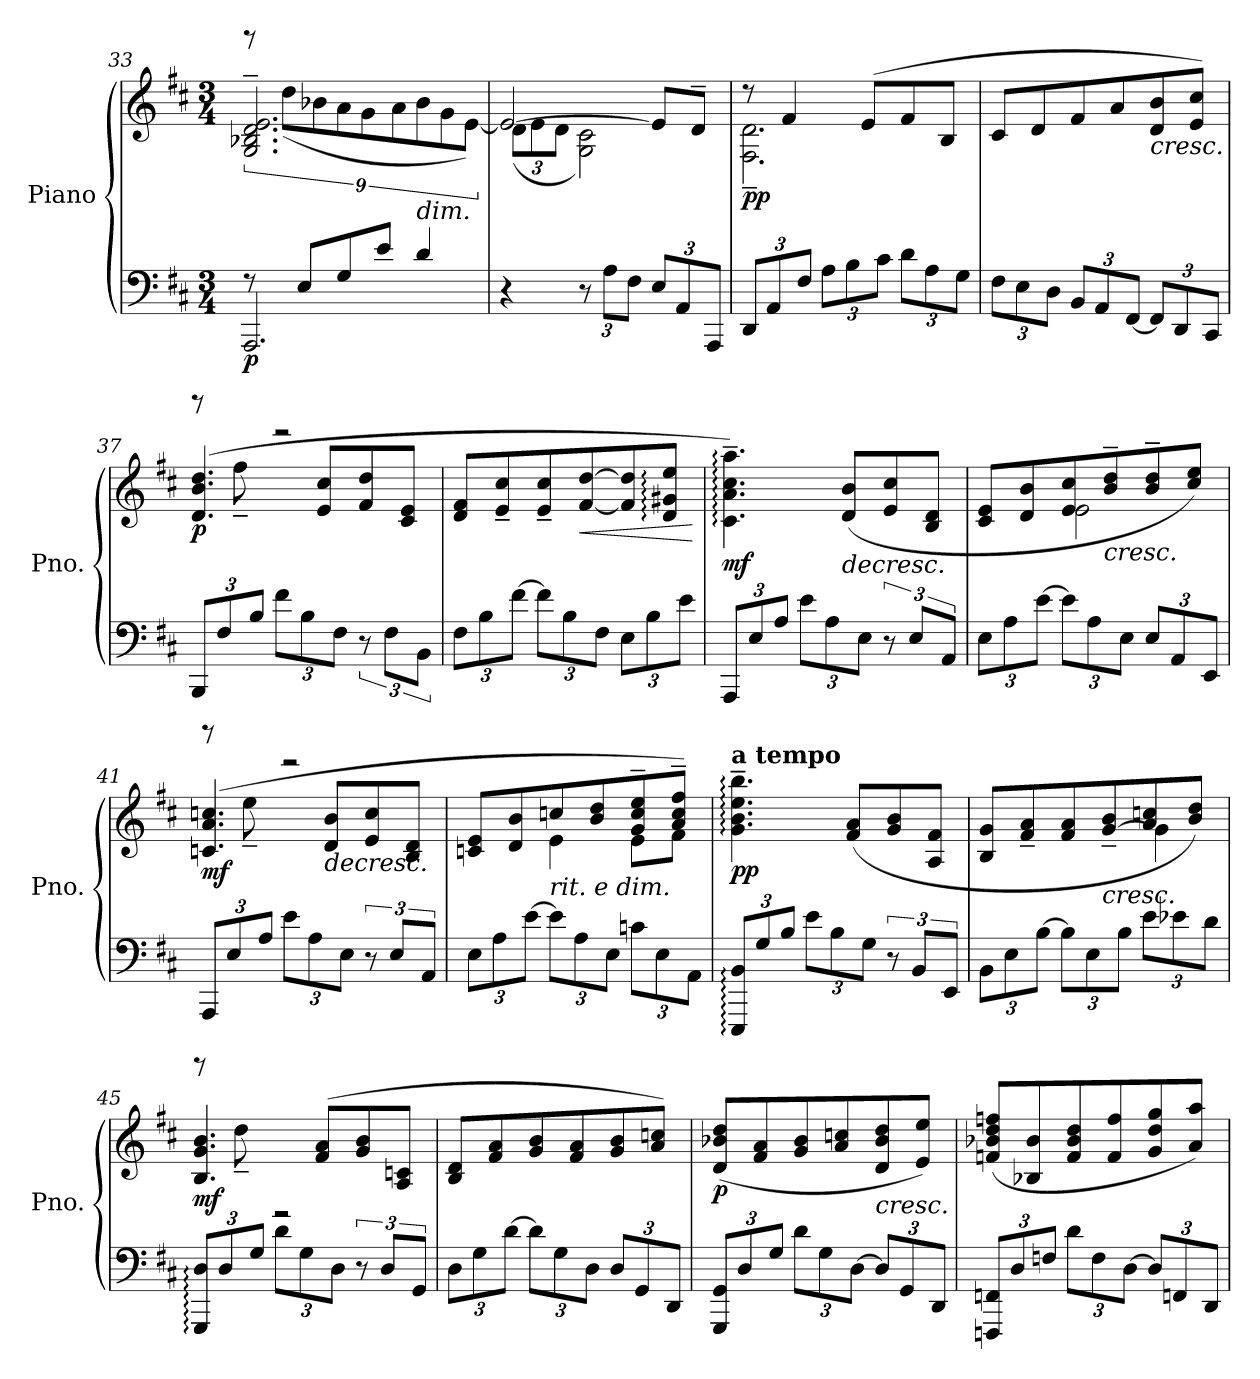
**kern	**kern	**dynam
*part1	*part1	*part1
*staff2	*staff1	*staff1/2
*I"Piano	*	*
*I'Pno.	*	*
!!LO:LB:g=z
*clefF4	*clefG2	*
*k[f#c#]	*k[f#c#]	*
*M3/4	*M3/4	*
=33	=33	=33
*^	*^	*
!	!	!	!	!LO:DY:b=2
8r	2.AAA/	2.G/~ 2.B-X/~ 2.d/~ 2.e/~	12rggg	p
.	.	.	(<12dd\L	.
8E/L	.	.	.	.
.	.	.	12b-X\	.
8G/	.	.	12a\	.
.	.	.	12g\	.
8e/J	.	.	.	.
.	.	.	12a\	.
!LO:TX:a:i:t=dim.	!	!	!	!
4d/	.	.	12b-\	.
.	.	.	12g\	.
.	.	.	[12e\J)	.
*v	*v	*	*	*
=34	=34	=34	=34
*	*	*Xbrackettup	*
4r	2e/_	(<12d\L	.
.	.	12e\	.
.	.	12d\J	.
*Xbrackettup	*	*	*
12r	.	2G\ 2c#\)	.
12A\L	.	.	.
12F#\J	.	.	.
12E/L	8e/L]	.	.
12AA/	.	.	.
.	8d~/J	.	.
12AAA</J	.	.	.
=35	=35	=35	=35
!	!	!	!LO:DY:b
12DD</L	8r	2.F#\~ 2.d\~	pp
12AA</	.	.	.
.	4f#/	.	.
12F#</J	.	.	.
12A\L	.	.	.
12B\	.	.	.
.	(>8e/L	.	.
12c#\J	.	.	.
12d\L	8f#/	.	.
12A\	.	.	.
.	8B/J	.	.
12G\J	.	.	.
*	*v	*v	*
!!LO:LB:g=z
=36	=36	=36
12F#\L	8c#/L	.
12E\	.	.
.	8d/	.
12D\J	.	.
12BB</L	8f#/	.
12AA</	.	.
.	8a/	.
[12FF#</J	.	.
!	!	!LO:HP:b
12FF#/L]	8d/ 8b/	<
12DD</	.	.
.	8e/ 8cc#/J)	.
12CC#</J	.	.
=37	=37	=37
*	*^	*
!	!	!	!LO:DY:b
12BBB</L	(>4.d/ 4.b/ 4.dd/	8rdddd	p
12F#/	.	.	.
.	.	8ff#~\	.
12B/J	.	.	.
12f#\L	.	2reee	.
12B\	.	.	.
.	8e/ 8cc#/L	.	.
12F#\J	.	.	.
*brackettup	*	*	*
12r	8f#/ 8dd/	.	.
12F#\L	.	.	.
.	8c#/ 8e/J	.	.
12BB\J	.	.	.
*	*v	*v	*
=38	=38	=38
*Xbrackettup	*	*
12F#\L	8d/ 8f#/L	.
12B\	.	.
.	8e/~ 8cc#/~	.
[12f#\J	.	.
12f#\L]	8e/~ 8cc#/~	.
12B\	.	.
!	!	!LO:HP:b
.	[8f#/ [8dd/	<
12F#\J	.	.
12E\L	8f#/] 8dd/]	.
12B\	.	.
.	8d/: 8g#X/: 8ee/:J	.
12e\J	.	.
.	.	[
!!LO:LB:g=z
=39	=39	=39
!	!	!LO:DY:b
12AAA/L	4.c#\:~ 4.a\:~ 4.cc#\:~ 4.aa\:~)	mf
12E/	.	.
12A/J	.	.
12e\L	.	.
12A\	.	.
!	!	!LO:HP:b
.	(>8d/ 8b/L	>
12E\J	.	.
*brackettup	*	*
12r	8e/ 8cc#/	[
12E/L	.	.
.	8B/ 8d/J	.
12AA/J	.	.
=40	=40	=40
*Xbrackettup	*	*
*	*^	*
12E\L	8c#/ 8e/L	4ryy	.
12A\	.	.	.
.	8d/ 8b/	.	.
[12e\J	.	.	.
12e\L]	8e/ 8cc#/	2e\	.
12A\	.	.	.
!	!	!	!LO:HP:b
.	8b/~ 8dd/~	.	<
12E\J	.	.	.
12E/L	8b/~ 8dd/~	.	.
12AA/	.	.	.
.	8cc#/ 8ee/J)	.	.
12EE/J	.	.	.
*	*v	*v	*
.	.	]
=41	=41	=41
*	*^	*
!	!	!	!LO:DY:b
12AAA/L	(>4.cn/ 4.a/ 4.ccn/	8rdddd	mf
12E/	.	.	.
.	.	8ee~\	.
12A/J	.	.	.
12e\L	.	2reee	.
12A\	.	.	.
!	!	!	!LO:HP:b
.	8d/ 8b/L	.	>
12E\J	.	.	.
*brackettup	*	*	*
12r	8e/ 8cc/	.	[
12E/L	.	.	.
.	8B/ 8d/J	.	.
12AA/J	.	.	.
!!LO:PB:g=z	!!
=42	=42	=42	=42
*Xbrackettup	*	*	*
12E\L	8cn/ 8e/L	4ryy	.
12A\	.	.	.
.	8d/ 8b/	.	.
[12e\J	.	.	.
!LO:TX:a:i:t=rit. e dim.	!	!	!
12e\L]	8ccn/	4e\	.
12A\	.	.	.
.	8b/ 8dd/	.	.
12E\J	.	.	.
12cn\L	8g/~ 8cc/~ 8ee/~	8e\L	.
12E\	.	.	.
.	8a/~ 8cc/~ 8ff#/~J)	8f#\J	.
12AA\J	.	.	.
*	*v	*v	*
=43	=43	=43
!	!LO:TX:a:B:t=a tempo	!
!	!	!LO:DY:b
12EEE/: 12BB/:L	4.g\:~ 4.b\:~ 4.ee\:~ 4.bb\:~	pp
12G/	.	.
12B/J	.	.
12e\L	.	.
12B\	.	.
.	(>8f#/ 8a/L	.
12G\J	.	.
*brackettup	*	*
12r	8g/ 8b/	.
12BB/L	.	.
.	8A/ 8f#/J	.
12EE/J	.	.
=44	=44	=44
*Xbrackettup	*	*
*	*^	*
12BB\L	8B/ 8g/L	2ryy	.
12E\	.	.	.
.	8f#/~ 8a/~	.	.
[12B\J	.	.	.
12B\L]	8f#/ 8a/	.	.
12E\	.	.	.
!	!	!	!LO:HP:b
.	[8g/~ 8b/~	.	<
12B\J	.	.	.
12e\L	8a/ 8ccn/	4g\]	.
12e-X\	.	.	.
.	8b/ 8dd/J)	.	.
12d\J	.	.	.
*	*v	*v	*
.	.	]
!!LO:LB:g=z
=45	=45	=45
*	*^	*
!	!	!	!LO:DY:b
12GGG/: 12D/:L	4.B/ 4.g/ 4.b/	8rbbb	mf
12D/	.	.	.
.	.	8dd~\	.
12G/J	.	.	.
12d\L	.	2r	.
12G\	.	.	.
.	(>8f#/ 8a/L	.	.
12D\J	.	.	.
*brackettup	*	*	*
12r	8g/ 8b/	.	[
12D/L	.	.	.
.	8A/ 8cn/J	.	.
12GG/J	.	.	.
*	*v	*v	*
=46	=46	=46
*Xbrackettup	*	*
12D\L	8B/ 8d/L	.
12G\	.	.
.	8f#/ 8a/	.
[12d\J	.	.
12d\L]	8g/ 8b/	.
12G\	.	.
.	8f#/ 8a/	.
12D\J	.	.
12D/L	8g/ 8b/	.
12GG/	.	.
.	8a/ 8ccn/J)	.
12DD/J	.	.
=47	=47	=47
!	!	!LO:DY:b
12GGG/ 12GG/L	(<8d/ 8b-X/ 8dd/L	p
12D/	.	.
.	8f#/ 8a/	.
12G/J	.	.
12d\L	8g/ 8b-/	.
12G\	.	.
.	8a/ 8ccn/	.
[12D\J	.	.
!LO:TX:a:i:t=cresc.	!	!
12D/L]	8d/ 8b-/ 8dd/	.
12GG/	.	.
.	8e/ 8ee/J)	.
12DD/J	.	.
!!LO:LB:g=z
=48	=48	=48
12FFFn/ 12FFn/L	(<8fn/ 8b-X/ 8dd/ 8ffn/L	.
12D/	.	.
.	8B-X/ 8b-/	.
12Fn/J	.	.
12d\L	8f/ 8b-/ 8dd/	.
12F\	.	.
.	8f/ 8ff/	.
[12D\J	.	.
12D/L]	8g/ 8dd/ 8gg/	.
12FFn/	.	.
.	8a/ 8aa/J)	.
12DD/J	.	.
=	=	=
*-	*-	*-
